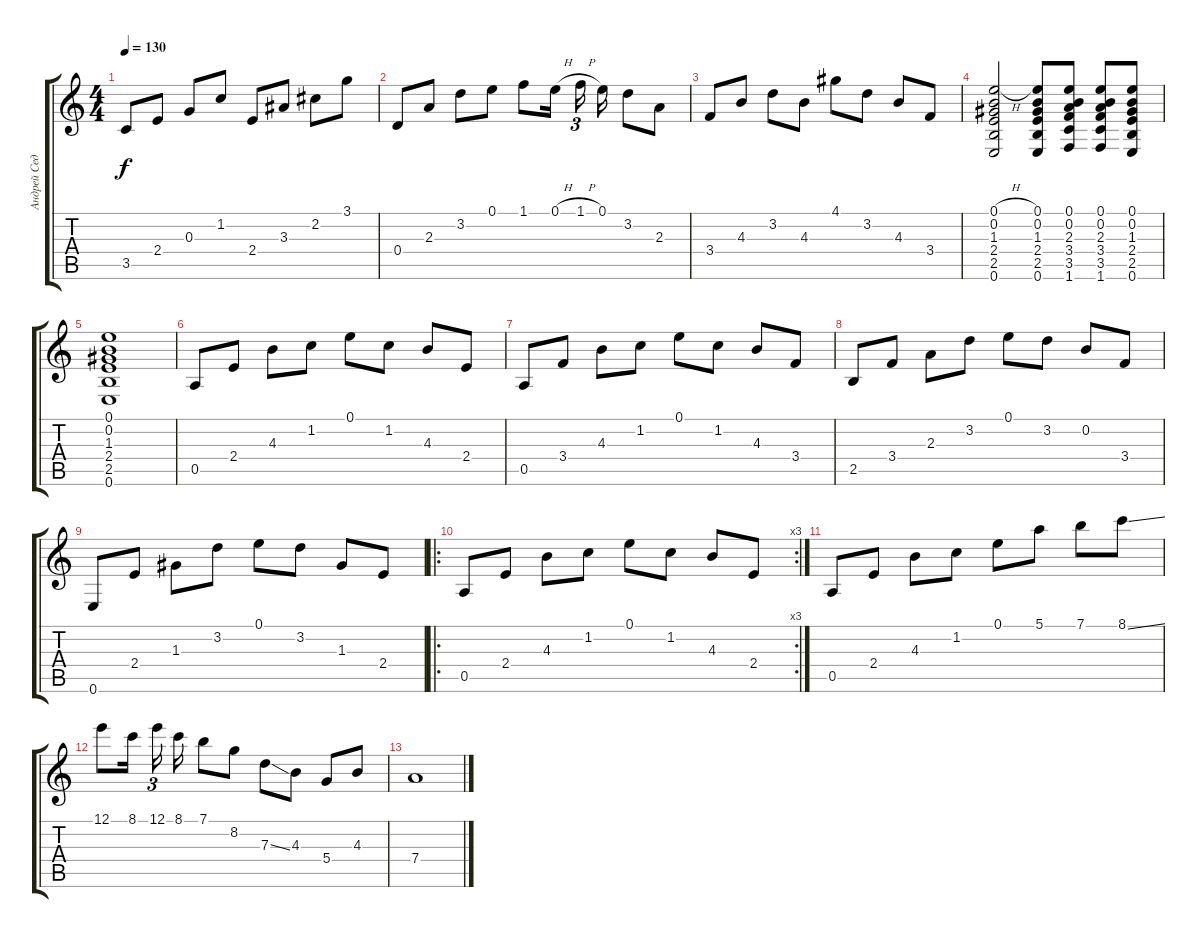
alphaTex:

\track ("Андрей Седлицкий" "Андрей Сед") {instrument acousticguitarsteel}
\staff {score tabs}
\tuning (E4 B3 G3 D3 A2 E2) {hide}
\ts (4 4)
\tempo 130
\clef g2
\ks c
3.5.8{dy f} 2.4.8 0.3.8 1.2.8 2.4.8 3.3.8 2.2.8 3.1.8 |
0.4.8 2.3.8 3.2.8 0.1.8 1.1.8 0.1{h}.16{beam splitsecondary} 1.1{h}.16{tu (3 2)} 0.1.16 3.2.8 2.3.8 |
3.4.8 4.3.8 3.2.8 4.3.8 4.1.8 3.2.8 4.3.8 3.4.8 |
(0.1{h} 0.2 1.3 2.4 2.5 0.6).2 (0.1 0.2 1.3 2.4 2.5 0.6).8 (0.1 0.2 2.3 3.4 3.5 1.6).8 (0.1 0.2 2.3 3.4 3.5 1.6).8 (0.1 0.2 1.3 2.4 2.5 0.6).8 |
(0.1 0.2 1.3 2.4 2.5 0.6).1 |
0.5.8 2.4.8 4.3.8 1.2.8 0.1.8 1.2.8 4.3.8 2.4.8 |
0.5.8 3.4.8 4.3.8 1.2.8 0.1.8 1.2.8 4.3.8 3.4.8 |
2.5.8 3.4.8 2.3.8 3.2.8 0.1.8 3.2.8 0.2.8 3.4.8 |
0.6.8 2.4.8 1.3.8 3.2.8 0.1.8 3.2.8 1.3.8 2.4.8 |
\ro
\rc 3
0.5.8 2.4.8 4.3.8 1.2.8 0.1.8 1.2.8 4.3.8 2.4.8 |
0.5.8 2.4.8 4.3.8 1.2.8 0.1.8 5.1.8 7.1.8 8.1{ss}.8 |
12.1.8 8.1.16{beam splitsecondary} 12.1.16{tu (3 2)} 8.1.16 7.1.8 8.2.8 7.3{ss}.8 4.3.8 5.4.8 4.3.8 |
7.4.1
